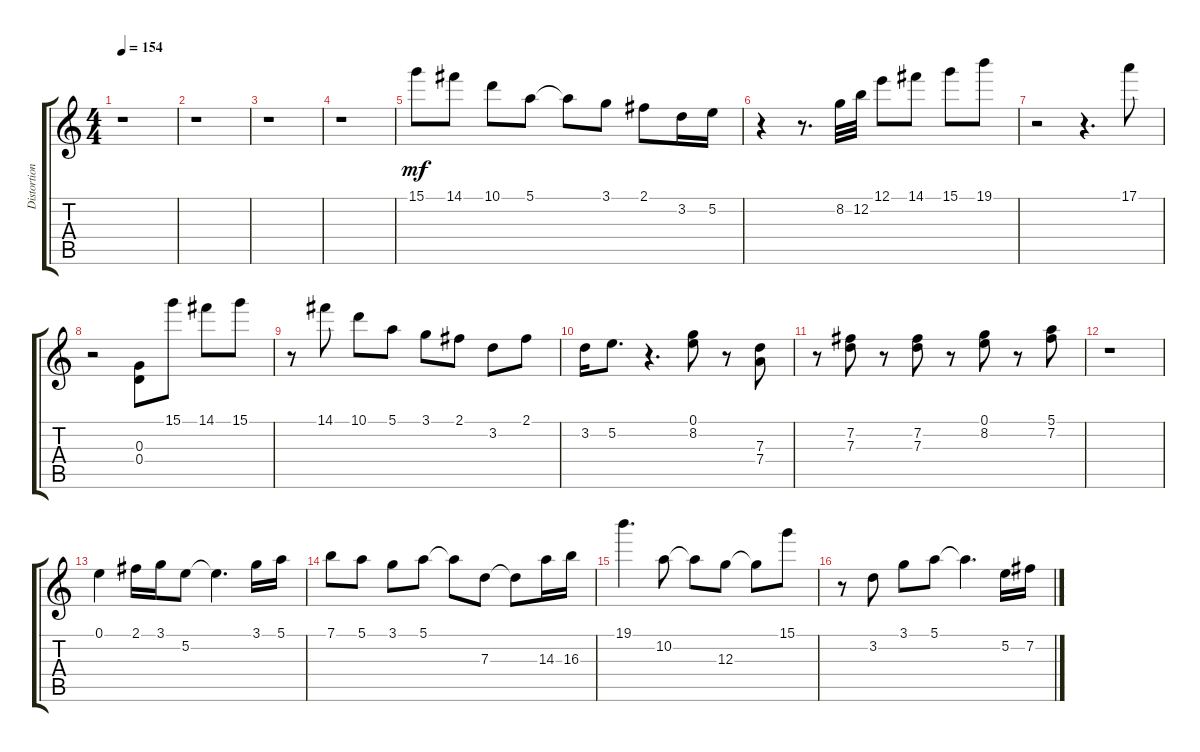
\track ("Distortion Guitar" "Distortion") {instrument distortionguitar}
\staff {score tabs}
\tuning (E4 B3 G3 D3 A2 E2) {hide}
\ts (4 4)
\tempo 154
\clef g2
\ks c
r.1{dy mf} |
r.1 |
r.1 |
r.1 |
15.1.8 14.1.8 10.1.8 5.1.8 5.1{t}.8 3.1.8 2.1.8 3.2.16 5.2.16 |
r.4 r.8{d} 8.2.32 12.2.32 12.1.8 14.1.8 15.1.8 19.1.8 |
r.2 r.4{d} 17.1.8 |
r.2 (0.3 0.4).8 15.1.8 14.1.8 15.1.8 |
r.8 14.1.8 10.1.8 5.1.8 3.1.8 2.1.8 3.2.8 2.1.8 |
3.2.16 5.2.8{d} r.4{d} (0.1 8.2).8 r.8 (7.3 7.4).8 |
r.8 (7.2 7.3).8 r.8 (7.2 7.3).8 r.8 (0.1 8.2).8 r.8 (5.1 7.2).8 |
r.1 |
0.1.4 2.1.16 3.1.16 5.2.8 5.2{t}.4{d} 3.1.16 5.1.16 |
7.1.8 5.1.8 3.1.8 5.1.8 5.1{t}.8 7.3.8 7.3{t}.8 14.3.16 16.3.16 |
19.1.4{d} 10.2.8 10.2{t}.8 12.3.8 12.3{t}.8 15.1.8 |
r.8 3.2.8 3.1.8 5.1.8 5.1{t}.4{d} 5.2.16 7.2.16
